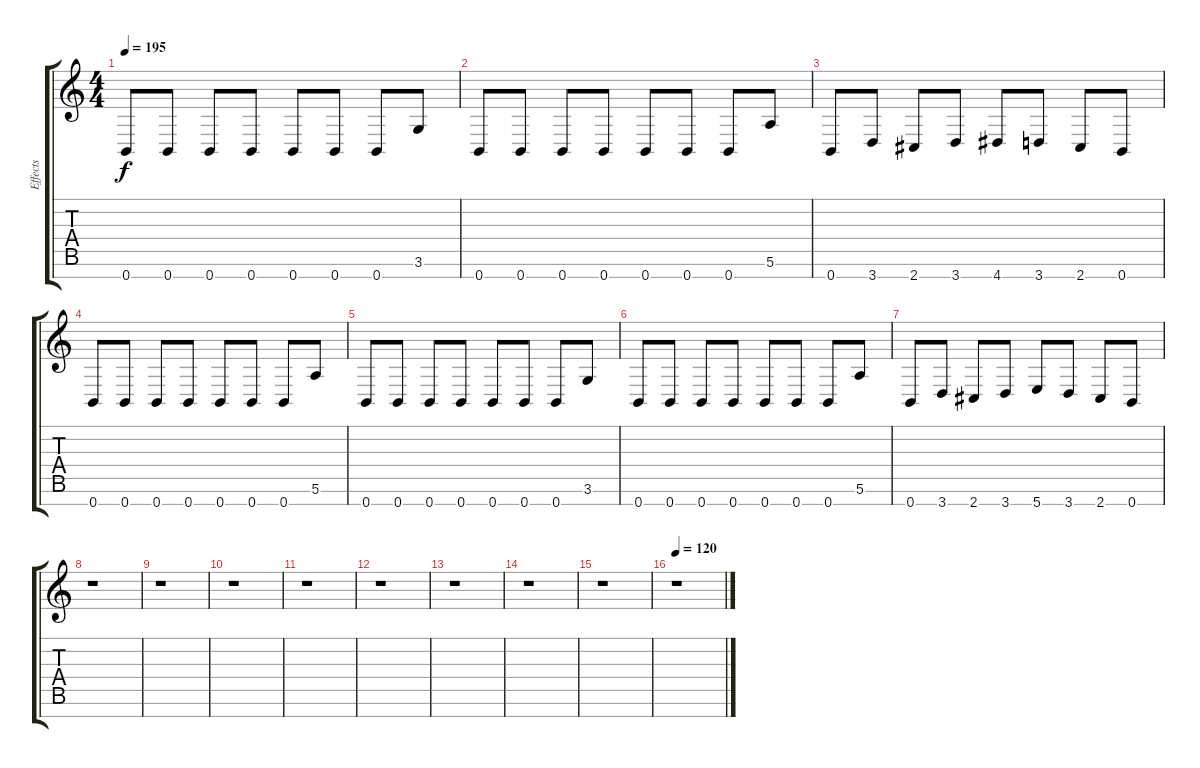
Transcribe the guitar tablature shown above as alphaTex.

\track ("Effects" "Effects") {instrument distortionguitar}
\staff {score tabs}
\tuning (E4 B3 G3 D3 A2 E2 B1) {hide}
\ts (4 4)
\tempo 195
\clef g2
\ks c
0.7.8{dy f} 0.7.8 0.7.8 0.7.8 0.7.8 0.7.8 0.7.8 3.6.8 |
0.7.8 0.7.8 0.7.8 0.7.8 0.7.8 0.7.8 0.7.8 5.6.8 |
0.7.8 3.7.8 2.7.8 3.7.8 4.7.8 3.7.8 2.7.8 0.7.8 |
0.7.8 0.7.8 0.7.8 0.7.8 0.7.8 0.7.8 0.7.8 5.6.8 |
0.7.8 0.7.8 0.7.8 0.7.8 0.7.8 0.7.8 0.7.8 3.6.8 |
0.7.8 0.7.8 0.7.8 0.7.8 0.7.8 0.7.8 0.7.8 5.6.8 |
0.7.8 3.7.8 2.7.8 3.7.8 5.7.8 3.7.8 2.7.8 0.7.8 |
r.1 |
r.1 |
r.1 |
r.1 |
r.1 |
r.1 |
r.1 |
r.1 |
\tempo 120
r.1
